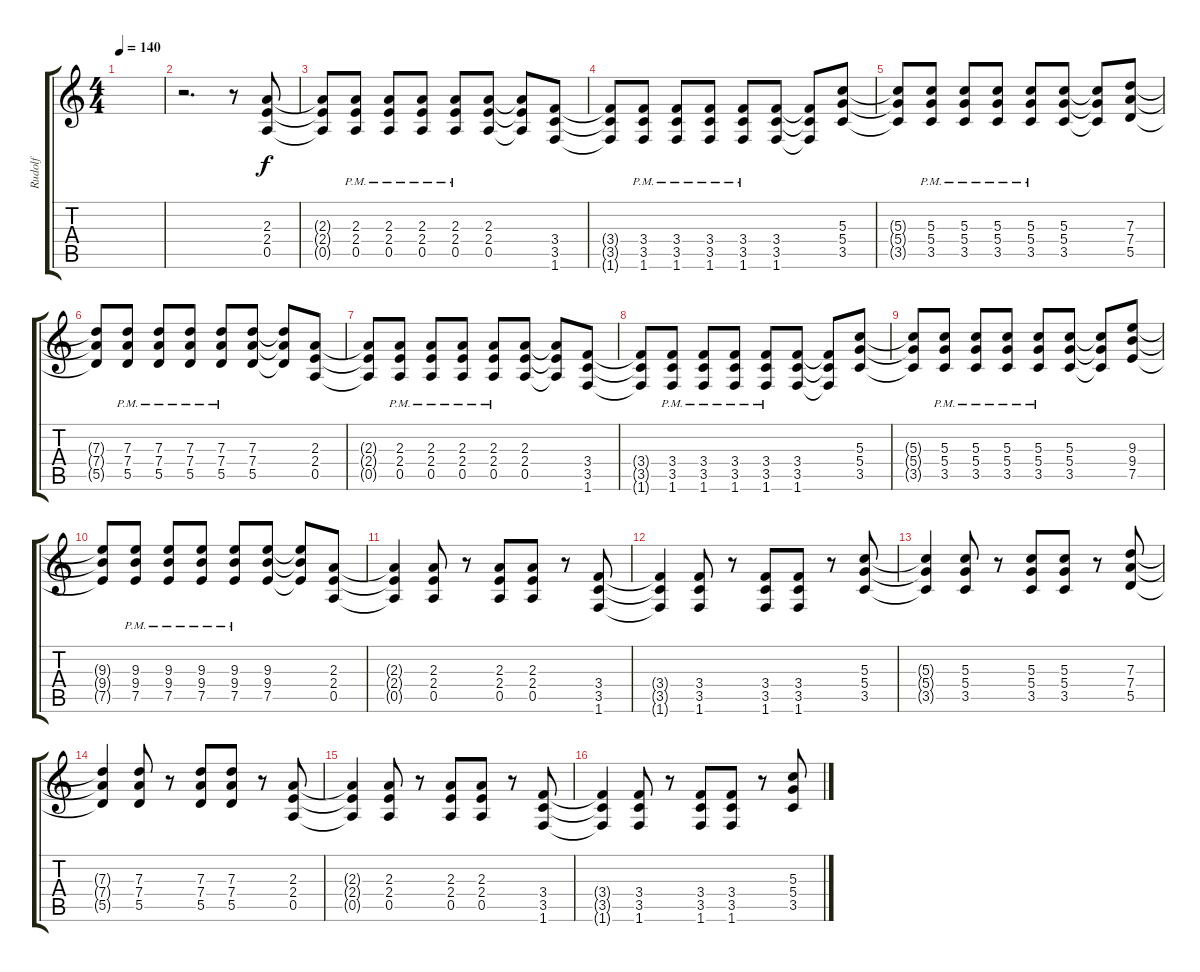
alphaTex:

\track ("Rudolf" "Rudolf") {instrument distortionguitar}
\staff {score tabs}
\tuning (E4 B3 G3 D3 A2 E2) {hide}
\ts (4 4)
\tempo 140
\clef g2
\ks c
|
r.2{d} r.8 (2.3 2.4 0.5).8 |
(2.3{t} 2.4{t} 0.5{t}).8 (2.3 2.4 0.5{pm}).8 (2.3{pm} 2.4 0.5).8 (2.3{pm} 2.4 0.5).8 (2.3{pm} 2.4 0.5).8 (2.3 2.4 0.5).8 (2.3{t} 2.4{t} 0.5{t}).8 (3.4 3.5 1.6).8 |
(3.4{t} 3.5{t} 1.6{t}).8 (3.4{pm} 3.5 1.6).8 (3.4{pm} 3.5 1.6).8 (3.4{pm} 3.5 1.6).8 (3.4{pm} 3.5 1.6).8 (3.4 3.5 1.6).8 (3.4{t} 3.5{t} 1.6{t}).8 (5.3 5.4 3.5).8 |
(5.3{t} 5.4{t} 3.5{t}).8 (5.3{pm} 5.4 3.5).8 (5.3{pm} 5.4 3.5).8 (5.3{pm} 5.4 3.5).8 (5.3{pm} 5.4 3.5).8 (5.3 5.4 3.5).8 (5.3{t} 5.4{t} 3.5{t}).8 (7.3 7.4 5.5).8 |
(7.3{t} 7.4{t} 5.5{t}).8 (7.3 7.4 5.5{pm}).8 (7.3 7.4 5.5{pm}).8 (7.3 7.4 5.5{pm}).8 (7.3 7.4 5.5{pm}).8 (7.3 7.4 5.5).8 (7.3{t} 7.4{t} 5.5{t}).8 (2.3 2.4 0.5).8 |
(2.3{t} 2.4{t} 0.5{t}).8 (2.3 2.4 0.5{pm}).8 (2.3{pm} 2.4 0.5).8 (2.3{pm} 2.4 0.5).8 (2.3{pm} 2.4 0.5).8 (2.3 2.4 0.5).8 (2.3{t} 2.4{t} 0.5{t}).8 (3.4 3.5 1.6).8 |
(3.4{t} 3.5{t} 1.6{t}).8 (3.4{pm} 3.5 1.6).8 (3.4{pm} 3.5 1.6).8 (3.4{pm} 3.5 1.6).8 (3.4{pm} 3.5 1.6).8 (3.4 3.5 1.6).8 (3.4{t} 3.5{t} 1.6{t}).8 (5.3 5.4 3.5).8 |
(5.3{t} 5.4{t} 3.5{t}).8 (5.3{pm} 5.4 3.5).8 (5.3{pm} 5.4 3.5).8 (5.3{pm} 5.4 3.5).8 (5.3{pm} 5.4 3.5).8 (5.3 5.4 3.5).8 (5.3{t} 5.4{t} 3.5{t}).8 (9.3 9.4 7.5).8 |
(9.3{t} 9.4{t} 7.5{t}).8 (9.3 9.4 7.5{pm}).8 (9.3 9.4 7.5{pm}).8 (9.3 9.4 7.5{pm}).8 (9.3 9.4 7.5{pm}).8 (9.3 9.4 7.5).8 (9.3{t} 9.4{t} 7.5{t}).8 (2.3 2.4 0.5).8 |
(2.3{t} 2.4{t} 0.5{t}).4 (2.3 2.4 0.5).8 r.8 (2.3 2.4 0.5).8 (2.3 2.4 0.5).8 r.8 (3.4 3.5 1.6).8 |
(3.4{t} 3.5{t} 1.6{t}).4 (3.4 3.5 1.6).8 r.8 (3.4 3.5 1.6).8 (3.4 3.5 1.6).8 r.8 (5.3 5.4 3.5).8 |
(5.3{t} 5.4{t} 3.5{t}).4 (5.3 5.4 3.5).8 r.8 (5.3 5.4 3.5).8 (5.3 5.4 3.5).8 r.8 (7.3 7.4 5.5).8 |
(7.3{t} 7.4{t} 5.5{t}).4 (7.3 7.4 5.5).8 r.8 (7.3 7.4 5.5).8 (7.3 7.4 5.5).8 r.8 (2.3 2.4 0.5).8 |
(2.3{t} 2.4{t} 0.5{t}).4 (2.3 2.4 0.5).8 r.8 (2.3 2.4 0.5).8 (2.3 2.4 0.5).8 r.8 (3.4 3.5 1.6).8 |
(3.4{t} 3.5{t} 1.6{t}).4 (3.4 3.5 1.6).8 r.8 (3.4 3.5 1.6).8 (3.4 3.5 1.6).8 r.8 (5.3 5.4 3.5).8
